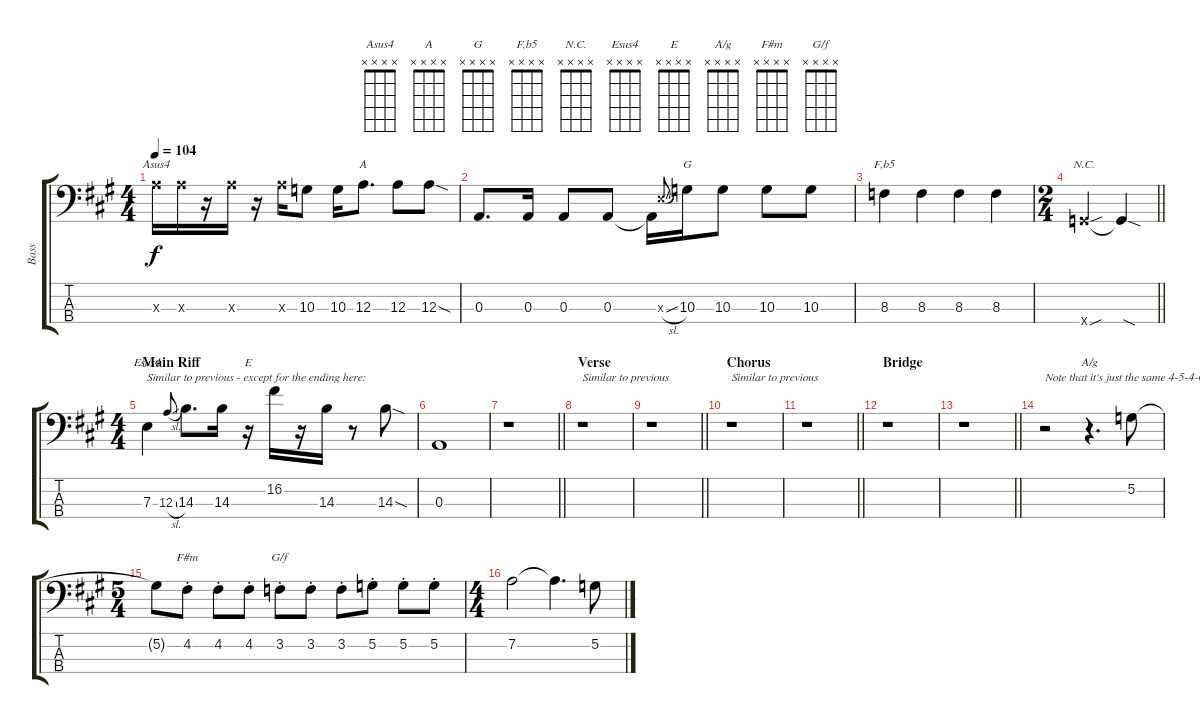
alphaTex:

\track ("Bass" "Bass") {instrument electricbassfinger}
\staff {score tabs}
\tuning (G2 D2 A1 E1) {hide}
\chord ("Asus4" x x x x)
\chord ("A" x x x x)
\chord ("G" x x x x)
\chord ("F,b5" x x x x)
\chord ("N.C." x x x x)
\chord ("Esus4" x x x x)
\chord ("E" x x x x)
\chord ("A/g" x x x x)
\chord ("F#m" x x x x)
\chord ("G/f" x x x x)
\ts (4 4)
\tempo 104
\clef f4
\ks a
12.3{x}.16{ch "Asus4" dy f} 12.3{x}.16 r.16 12.3{x}.16 r.16 12.3{x}.16 10.3.8 10.3.16 12.3.8{d ch "A"} 12.3.8 12.3{sod}.8 |
0.3.8{d} 0.3.16 0.3.8 0.3.8 0.3{t}.16 7.3{sl x}.8{gr onbeat} 10.3.16{ch "G"} 10.3.8 10.3.8 10.3.8 |
8.3.4{ch "F,b5"} 8.3.4 8.3.4 8.3.4 |
\ts (2 4)
\barLineRight lightlight
3.4{sou x}.4{ch "N.C."} 3.4{sod t}.4 |
\ts (4 4)
\section ("" "Main Riff")
7.3.4{ch "Esus4" txt "Similar to previous - except for the ending here:"} 12.3{sl}.8{gr onbeat} 14.3.8{d} 14.3.16 r.16{ch "E"} 16.2.16 r.16 14.3.16 r.8 14.3{sod}.8 |
0.3.1 |
\barLineRight lightlight
r.1 |
\section ("" "Verse")
r.1{txt "Similar to previous"} |
\barLineRight lightlight
r.1 |
\section ("" "Chorus")
r.1{txt "Similar to previous"} |
\barLineRight lightlight
r.1 |
\section ("" "Bridge")
r.1 |
\barLineRight lightlight
r.1 |
r.2{txt "Note that it's just the same 4-5-4-6 pattern."} r.4{d ch "A/g"} 5.2.8 |
\ts (5 4)
5.2{t}.8 4.2{st}.8{ch "F#m" beam split} 4.2{st}.8 4.2{st}.8{beam split} 3.2{st}.8{ch "G/f"} 3.2{st}.8 3.2{st}.8 5.2{st}.8{beam split} 5.2{st}.8 5.2{st}.8 |
\ts (4 4)
7.2.2 7.2{t}.4{d} 5.2.8
